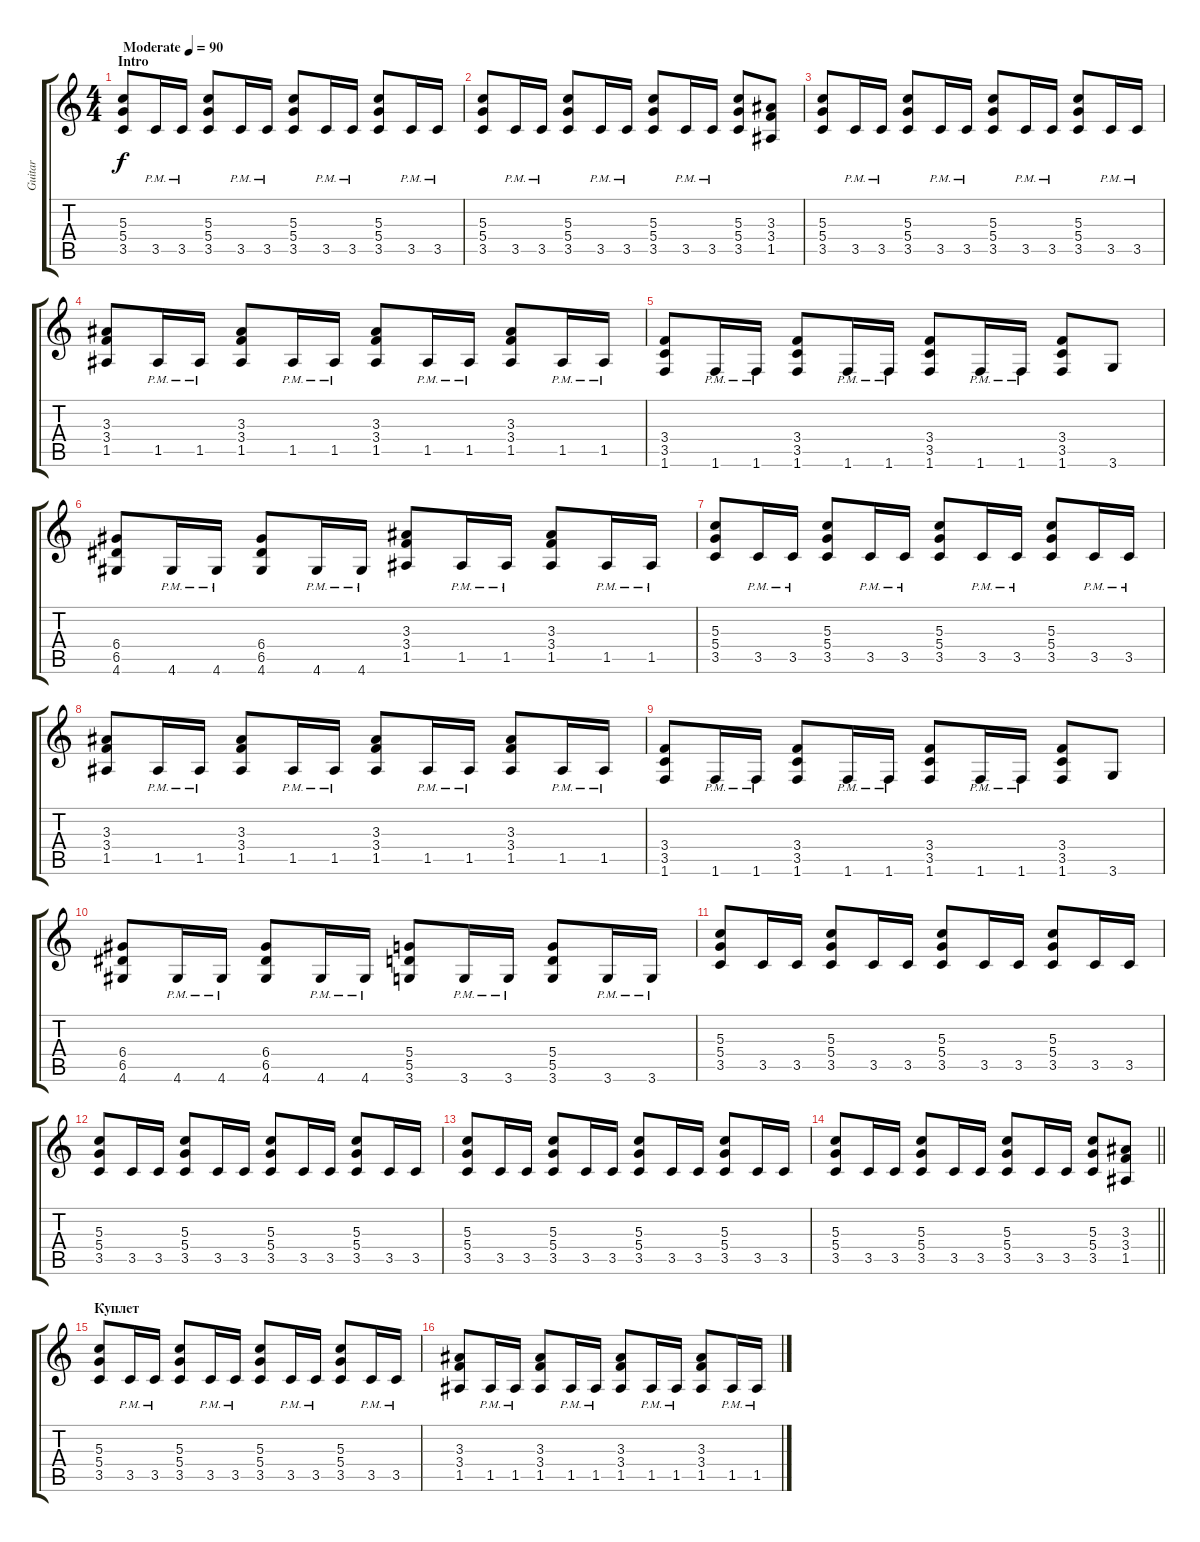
\track ("Guitar" "Guitar") {instrument distortionguitar}
\staff {score tabs}
\tuning (E4 B3 G3 D3 A2 E2) {hide}
\ts (4 4)
\section ("" "Intro")
\tempo (90 "Moderate")
\clef g2
\ks c
(5.3 5.4 3.5).8{dy f balance 0 instrument distortionguitar} 3.5{pm}.16 3.5{pm}.16 (5.3 5.4 3.5).8 3.5{pm}.16 3.5{pm}.16 (5.3 5.4 3.5).8 3.5{pm}.16 3.5{pm}.16 (5.3 5.4 3.5).8 3.5{pm}.16 3.5{pm}.16 |
(5.3 5.4 3.5).8 3.5{pm}.16 3.5{pm}.16 (5.3 5.4 3.5).8 3.5{pm}.16 3.5{pm}.16 (5.3 5.4 3.5).8 3.5{pm}.16 3.5{pm}.16 (5.3 5.4 3.5).8 (3.3 3.4 1.5).8 |
(5.3 5.4 3.5).8{balance 8} 3.5{pm}.16 3.5{pm}.16 (5.3 5.4 3.5).8 3.5{pm}.16 3.5{pm}.16 (5.3 5.4 3.5).8 3.5{pm}.16 3.5{pm}.16 (5.3 5.4 3.5).8 3.5{pm}.16 3.5{pm}.16 |
(3.3 3.4 1.5).8 1.5{pm}.16 1.5{pm}.16 (3.3 3.4 1.5).8 1.5{pm}.16 1.5{pm}.16 (3.3 3.4 1.5).8 1.5{pm}.16 1.5{pm}.16 (3.3 3.4 1.5).8 1.5{pm}.16 1.5{pm}.16 |
(3.4 3.5 1.6).8 1.6{pm}.16 1.6{pm}.16 (3.4 3.5 1.6).8 1.6{pm}.16 1.6{pm}.16 (3.4 3.5 1.6).8 1.6{pm}.16 1.6{pm}.16 (3.4 3.5 1.6).8 3.6.8 |
(6.4 6.5 4.6).8 4.6{pm}.16 4.6{pm}.16 (6.4 6.5 4.6).8 4.6{pm}.16 4.6{pm}.16 (3.3 3.4 1.5).8 1.5{pm}.16 1.5{pm}.16 (3.3 3.4 1.5).8 1.5{pm}.16 1.5{pm}.16 |
(5.3 5.4 3.5).8 3.5{pm}.16 3.5{pm}.16 (5.3 5.4 3.5).8 3.5{pm}.16 3.5{pm}.16 (5.3 5.4 3.5).8 3.5{pm}.16 3.5{pm}.16 (5.3 5.4 3.5).8 3.5{pm}.16 3.5{pm}.16 |
(3.3 3.4 1.5).8 1.5{pm}.16 1.5{pm}.16 (3.3 3.4 1.5).8 1.5{pm}.16 1.5{pm}.16 (3.3 3.4 1.5).8 1.5{pm}.16 1.5{pm}.16 (3.3 3.4 1.5).8 1.5{pm}.16 1.5{pm}.16 |
(3.4 3.5 1.6).8 1.6{pm}.16 1.6{pm}.16 (3.4 3.5 1.6).8 1.6{pm}.16 1.6{pm}.16 (3.4 3.5 1.6).8 1.6{pm}.16 1.6{pm}.16 (3.4 3.5 1.6).8 3.6.8 |
(6.4 6.5 4.6).8 4.6{pm}.16 4.6{pm}.16 (6.4 6.5 4.6).8 4.6{pm}.16 4.6{pm}.16 (5.4 5.5 3.6).8 3.6{pm}.16 3.6{pm}.16 (5.4 5.5 3.6).8 3.6{pm}.16 3.6{pm}.16 |
(5.3 5.4 3.5).8 3.5.16 3.5.16 (5.3 5.4 3.5).8 3.5.16 3.5.16 (5.3 5.4 3.5).8 3.5.16 3.5.16 (5.3 5.4 3.5).8 3.5.16 3.5.16 |
(5.3 5.4 3.5).8 3.5.16 3.5.16 (5.3 5.4 3.5).8 3.5.16 3.5.16 (5.3 5.4 3.5).8 3.5.16 3.5.16 (5.3 5.4 3.5).8 3.5.16 3.5.16 |
(5.3 5.4 3.5).8 3.5.16 3.5.16 (5.3 5.4 3.5).8 3.5.16 3.5.16 (5.3 5.4 3.5).8 3.5.16 3.5.16 (5.3 5.4 3.5).8 3.5.16 3.5.16 |
\barLineRight lightlight
(5.3 5.4 3.5).8 3.5.16 3.5.16 (5.3 5.4 3.5).8 3.5.16 3.5.16 (5.3 5.4 3.5).8 3.5.16 3.5.16 (5.3 5.4 3.5).8 (3.3 3.4 1.5).8 |
\section ("" "Куплет ")
(5.3 5.4 3.5).8 3.5{pm}.16 3.5{pm}.16 (5.3 5.4 3.5).8 3.5{pm}.16 3.5{pm}.16 (5.3 5.4 3.5).8 3.5{pm}.16 3.5{pm}.16 (5.3 5.4 3.5).8 3.5{pm}.16 3.5{pm}.16 |
(3.3 3.4 1.5).8 1.5{pm}.16 1.5{pm}.16 (3.3 3.4 1.5).8 1.5{pm}.16 1.5{pm}.16 (3.3 3.4 1.5).8 1.5{pm}.16 1.5{pm}.16 (3.3 3.4 1.5).8 1.5{pm}.16 1.5{pm}.16
